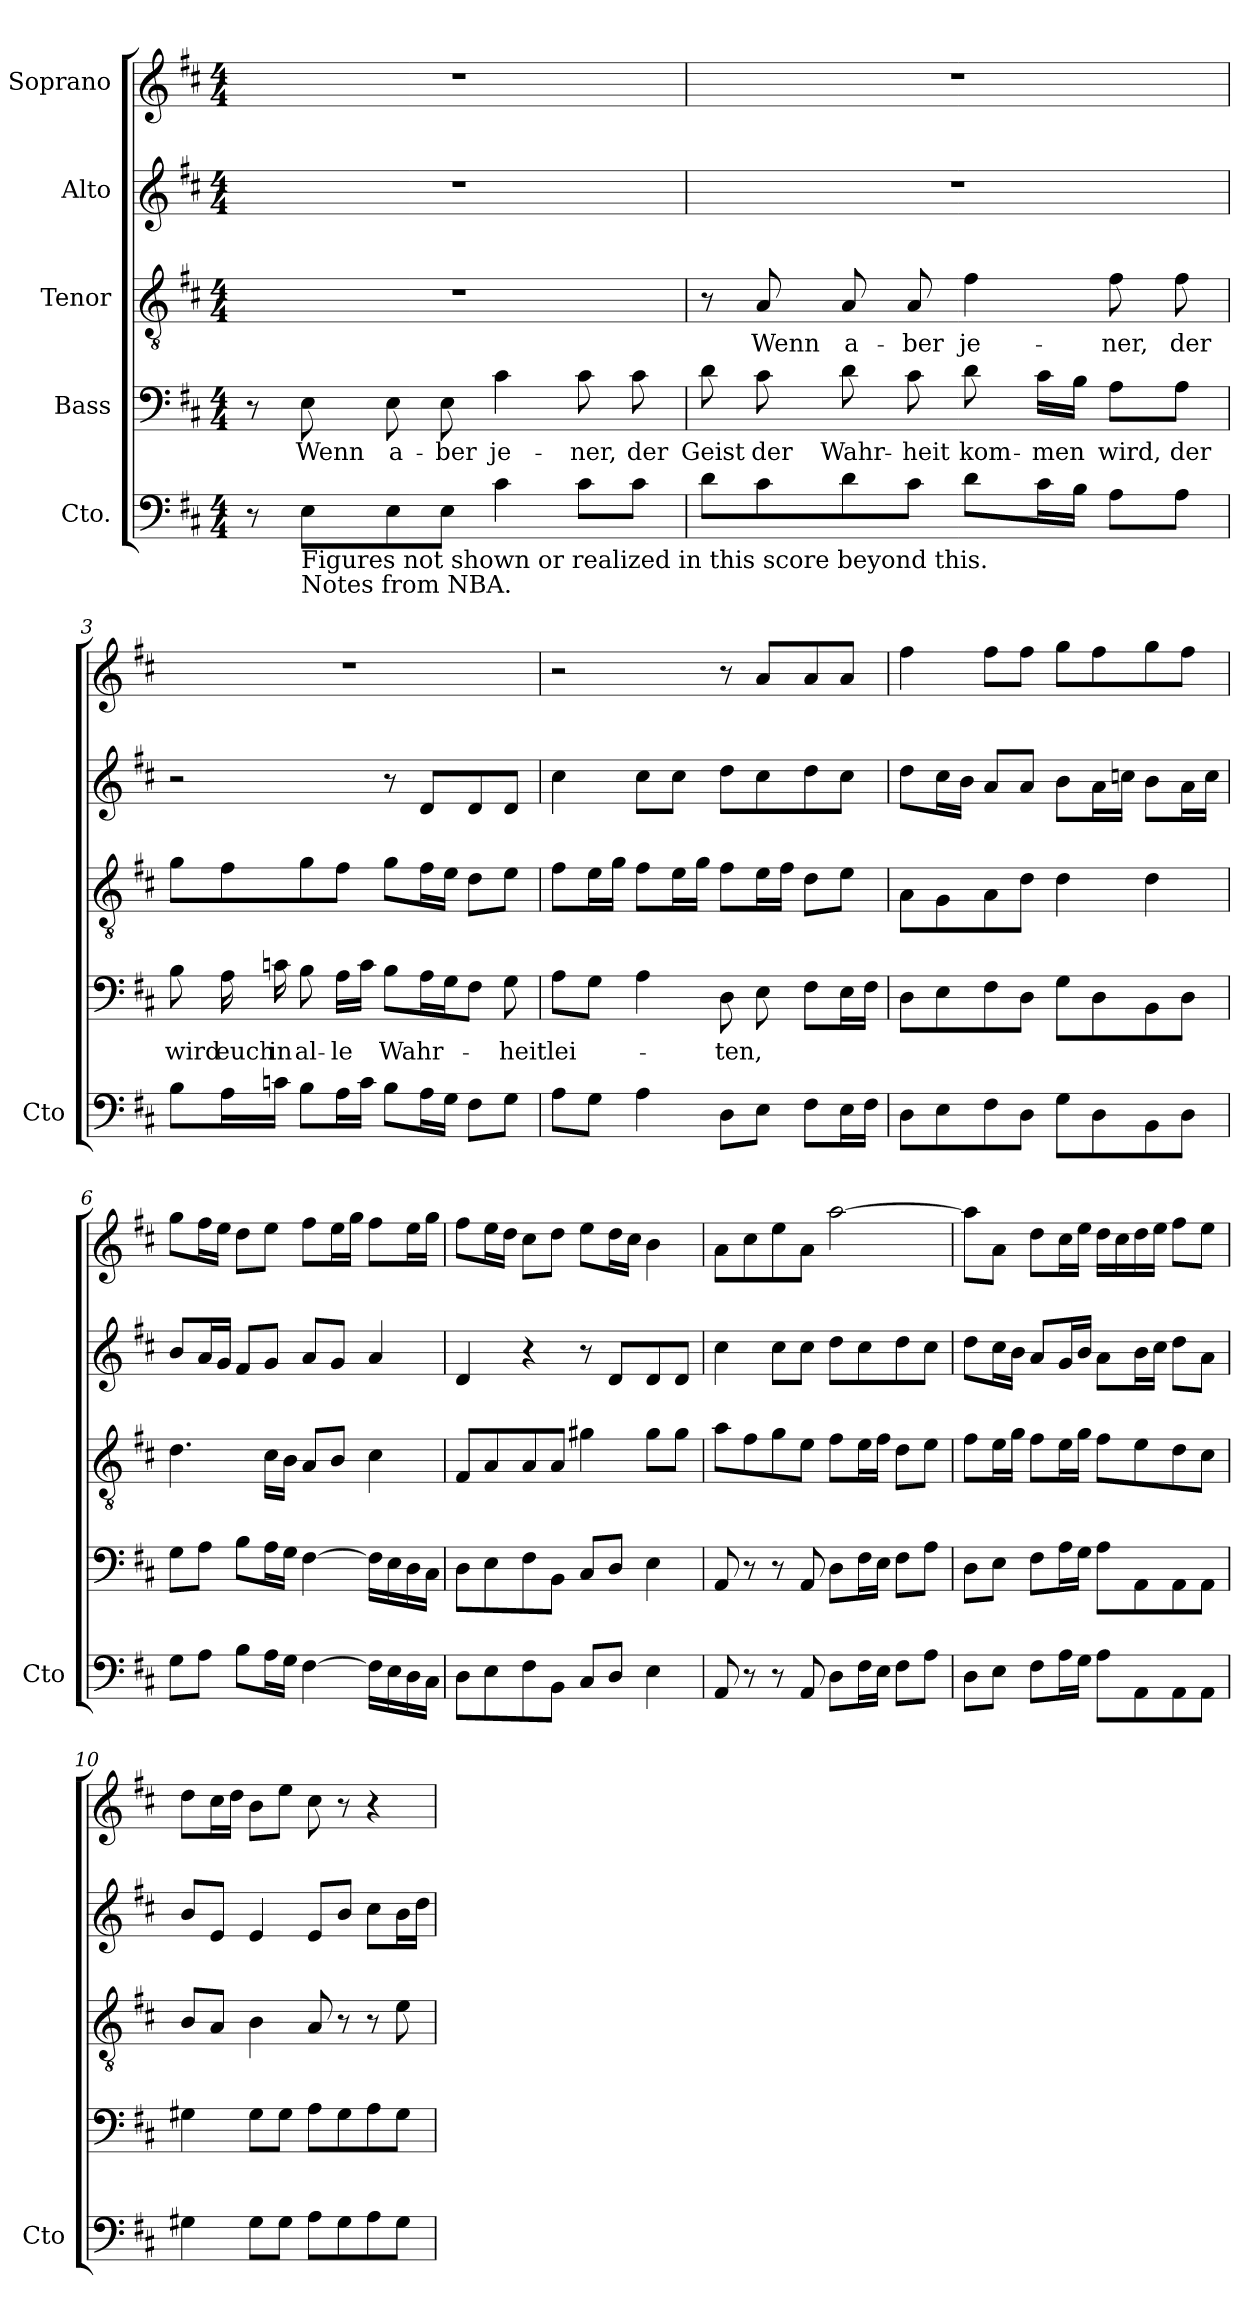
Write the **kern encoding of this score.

**kern	**kern	**text	**kern	**text	**kern	**kern
*part5	*part4	*part4	*part3	*part3	*part2	*part1
*staff5	*staff4	*staff4	*staff3	*staff3	*staff2	*staff1
*I"Cto.	*I"Bass	*	*I"Tenor	*	*I"Alto	*I"Soprano
*I'Cto	*	*	*	*	*	*
*clefF4	*clefF4	*	*clefGv2	*	*clefG2	*clefG2
*ITrd7c12	*	*	*	*	*	*
*k[f#c#]	*k[f#c#]	*	*k[f#c#]	*	*k[f#c#]	*k[f#c#]
*M4/4	*M4/4	*	*M4/4	*	*M4/4	*M4/4
*MM60	*MM60	*	*MM60	*	*MM60	*MM60
=1	=1	=1	=1	=1	=1	=1
8r	8r	.	1r	.	1r	1r
!LO:TX:b:t=Figures not shown or realized in this score beyond this.	!	!	!	!	!	!
!LO:TX:b:t=Notes from NBA.	!	!	!	!	!	!
8EE\L	8E\	Wenn	.	.	.	.
8EE\	8E\	a-	.	.	.	.
8EE\J	8E\	-ber	.	.	.	.
4C#\	4c#\	je-	.	.	.	.
8C#\L	8c#\	-ner,	.	.	.	.
8C#\J	8c#\	der	.	.	.	.
=2	=2	=2	=2	=2	=2	=2
8D\L	8d\	Geist	8r	.	1r	1r
8C#\	8c#\	der	8A/	Wenn	.	.
8D\	8d\	Wahr-	8A/	a-	.	.
8C#\J	8c#\	-heit	8A/	-ber	.	.
8D\L	8d\	kom-	4f#\	je-	.	.
16C#\L	16c#\LL	-men	.	.	.	.
16BB\JJ	16B\JJ	.	.	.	.	.
8AA\L	8A\L	wird,	8f#\	-ner,	.	.
8AA\J	8A\J	der	8f#\	der	.	.
!!LO:LB:g=z
=3	=3	=3	=3	=3	=3	=3
8BB\L	8B\	wird	8g\L	.	2r	1r
16AA\L	16A\	euch	8f#\	.	.	.
16Cn\JJ	16cn\	in	.	.	.	.
8BB\L	8B\	al-	8g\	.	.	.
16AA\L	16A\LL	-le	8f#\J	.	.	.
16C\JJ	16c\JJ	.	.	.	.	.
8BB\L	8B\L	Wahr-	8g\L	.	8r	.
16AA\L	16A\L	.	16f#\L	.	8d/L	.
16GG\JJ	16G\J	.	16e\JJ	.	.	.
8FF#\L	8F#\J	.	8d\L	.	8d/	.
8GG\J	8G\	-heit	8e\J	.	8d/J	.
=4	=4	=4	=4	=4	=4	=4
8AA\L	8A\L	lei-	8f#\L	.	4cc#\	2r
8GG\J	8G\J	.	16e\L	.	.	.
.	.	.	16g\JJ	.	.	.
4AA\	4A\	.	8f#\L	.	8cc#\L	.
.	.	.	16e\L	.	8cc#\J	.
.	.	.	16g\JJ	.	.	.
8DD\L	8D\	-ten,	8f#\L	.	8dd\L	8r
8EE\J	8E\	.	16e\L	.	8cc#\	8a/L
.	.	.	16f#\JJ	.	.	.
8FF#\L	8F#\L	.	8d\L	.	8dd\	8a/
16EE\L	16E\L	.	8e\J	.	8cc#\J	8a/J
16FF#\JJ	16F#\JJ	.	.	.	.	.
=5	=5	=5	=5	=5	=5	=5
8DD\L	8D\L	.	8A\L	.	8dd\L	4ff#\
8EE\	8E\	.	8G\	.	16cc#\L	.
.	.	.	.	.	16b\JJ	.
8FF#\	8F#\	.	8A\	.	8a/L	8ff#\L
8DD\J	8D\J	.	8d\J	.	8a/J	8ff#\J
8GG\L	8G\L	.	4d\	.	8b\L	8gg\L
8DD\	8D\	.	.	.	16a\L	8ff#\
.	.	.	.	.	16ccn\JJ	.
8BBB\	8BB\	.	4d\	.	8b\L	8gg\
8DD\J	8D\J	.	.	.	16a\L	8ff#\J
.	.	.	.	.	16cc\JJ	.
!!LO:PB:g=z
=6	=6	=6	=6	=6	=6	=6
8GG\L	8G\L	.	4.d\	.	8b/L	8gg\L
8AA\J	8A\J	.	.	.	16a/L	16ff#\L
.	.	.	.	.	16g/JJ	16ee\JJ
8BB\L	8B\L	.	.	.	8f#/L	8dd\L
16AA\L	16A\L	.	16c#\LL	.	8g/J	8ee\J
16GG\JJ	16G\JJ	.	16B\JJ	.	.	.
[4FF#\	[4F#\	.	8A/L	.	8a/L	8ff#\L
.	.	.	8B/J	.	8g/J	16ee\L
.	.	.	.	.	.	16gg\JJ
16FF#\LL]	16F#\LL]	.	4c#\	.	4a/	8ff#\L
16EE\	16E\	.	.	.	.	.
16DD\	16D\	.	.	.	.	16ee\L
16CC#\JJ	16C#\JJ	.	.	.	.	16gg\JJ
=7	=7	=7	=7	=7	=7	=7
8DD\L	8D\L	.	8F#/L	.	4d/	8ff#\L
8EE\	8E\	.	8A/	.	.	16ee\L
.	.	.	.	.	.	16dd\JJ
8FF#\	8F#\	.	8A/	.	4r	8cc#\L
8BBB\J	8BB\J	.	8A/J	.	.	8dd\J
8CC#/L	8C#/L	.	4g#X\	.	8r	8ee\L
8DD/J	8D/J	.	.	.	8d/L	16dd\L
.	.	.	.	.	.	16cc#\JJ
4EE\	4E\	.	8g#\L	.	8d/	4b\
.	.	.	8g#\J	.	8d/J	.
=8	=8	=8	=8	=8	=8	=8
8AAA/	8AA/	.	8a\L	.	4cc#\	8a\L
8r	8r	.	8f#\	.	.	8cc#\
8r	8r	.	8g\	.	8cc#\L	8ee\
8AAA/	8AA/	.	8e\J	.	8cc#\J	8a\J
8DD\L	8D\L	.	8f#\L	.	8dd\L	[2aa\
16FF#\L	16F#\L	.	16e\L	.	8cc#\	.
16EE\JJ	16E\JJ	.	16f#\JJ	.	.	.
8FF#\L	8F#\L	.	8d\L	.	8dd\	.
8AA\J	8A\J	.	8e\J	.	8cc#\J	.
!!LO:LB:g=z
=9	=9	=9	=9	=9	=9	=9
8DD\L	8D\L	.	8f#\L	.	8dd\L	8aa\L]
8EE\J	8E\J	.	16e\L	.	16cc#\L	8a\J
.	.	.	16g\JJ	.	16b\JJ	.
8FF#\L	8F#\L	.	8f#\L	.	8a/L	8dd\L
16AA\L	16A\L	.	16e\L	.	16g/L	16cc#\L
16GG\JJ	16G\JJ	.	16g\JJ	.	16b/JJ	16ee\JJ
8AA\L	8A\L	.	8f#\L	.	8a\L	16dd\LL
.	.	.	.	.	.	16cc#\
8AAA\	8AA\	.	8e\	.	16b\L	16dd\
.	.	.	.	.	16cc#\JJ	16ee\JJ
8AAA\	8AA\	.	8d\	.	8dd\L	8ff#\L
8AAA\J	8AA\J	.	8c#\J	.	8a\J	8ee\J
=10	=10	=10	=10	=10	=10	=10
4GG#X\	4G#X\	.	8B/L	.	8b/L	8dd\L
.	.	.	8A/J	.	8e/J	16cc#\L
.	.	.	.	.	.	16dd\JJ
8GG#\L	8G#\L	.	4B\	.	4e/	8b\L
8GG#\J	8G#\J	.	.	.	.	8ee\J
8AA\L	8A\L	.	8A/	.	8e/L	8cc#\
8GG#\	8G#\	.	8r	.	8b/J	8r
8AA\	8A\	.	8r	.	8cc#\L	4r
8GG#\J	8G#\J	.	8e\	.	16b\L	.
.	.	.	.	.	16dd\JJ	.
=	=	=	=	=	=	=
*-	*-	*-	*-	*-	*-	*-
